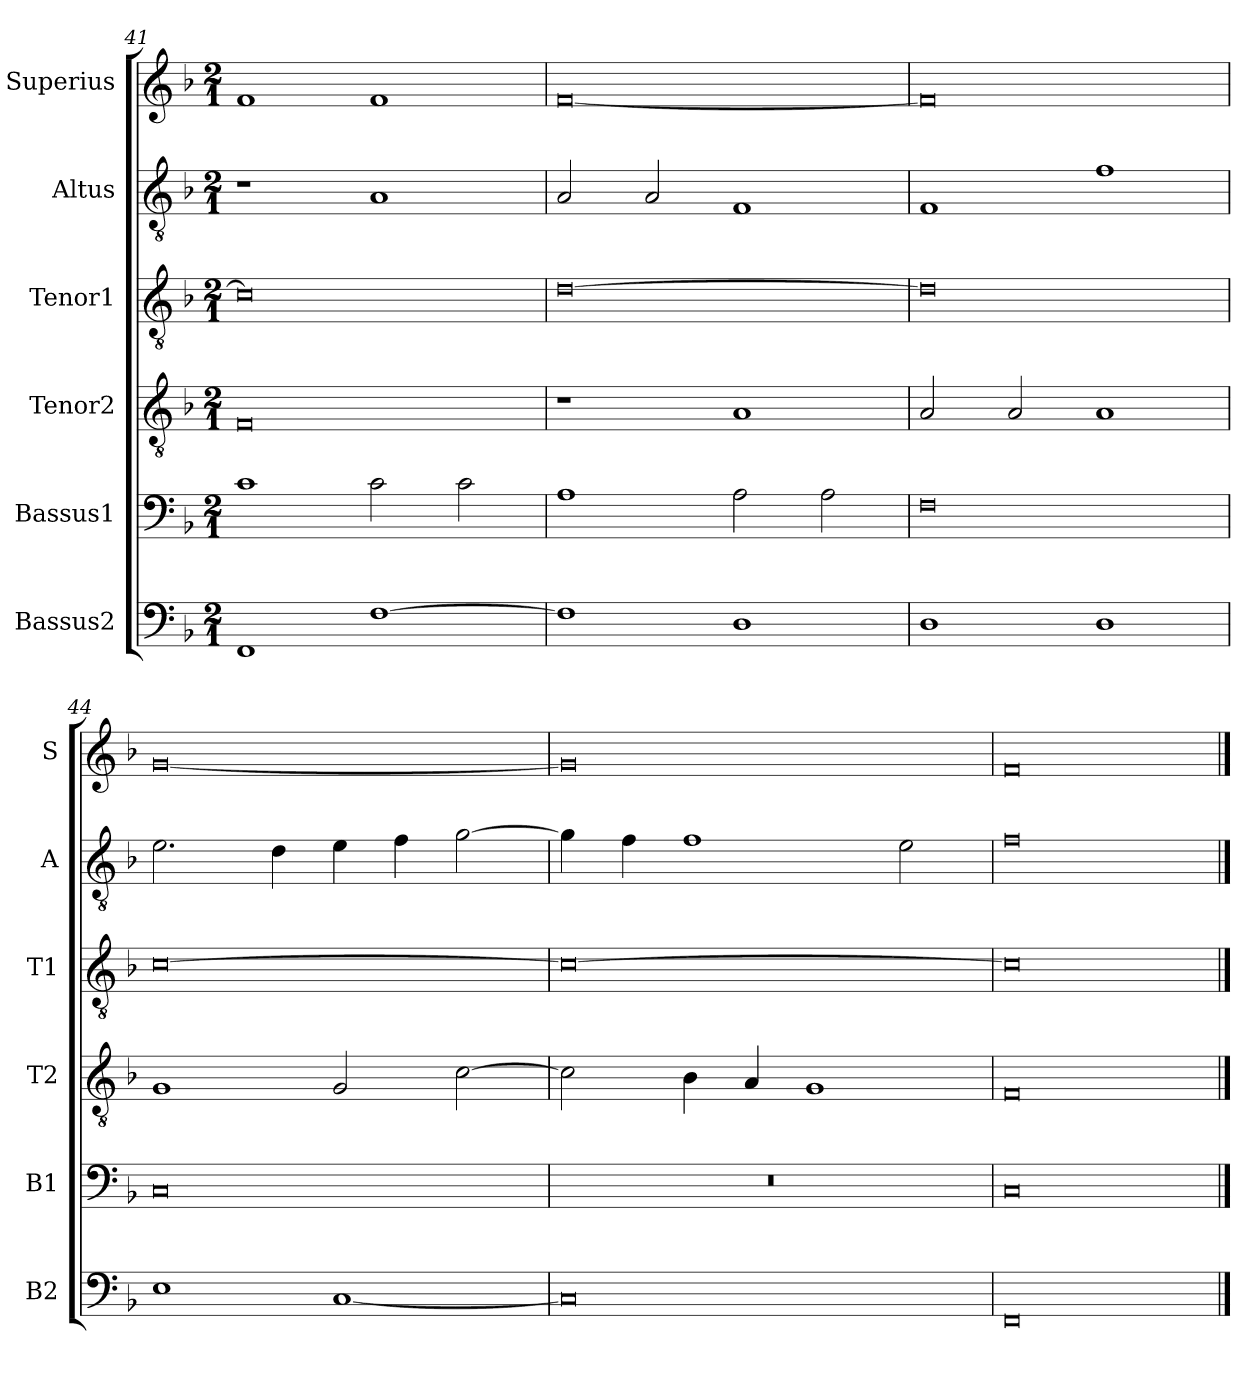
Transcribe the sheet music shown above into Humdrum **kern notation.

**kern	**kern	**kern	**kern	**kern	**kern
*part6	*part5	*part4	*part3	*part2	*part1
*staff6	*staff5	*staff4	*staff3	*staff2	*staff1
*I"Bassus2	*I"Bassus1	*I"Tenor2	*I"Tenor1	*I"Altus	*I"Superius
*I'B2	*I'B1	*I'T2	*I'T1	*I'A	*I'S
*clefF4	*clefF4	*clefGv2	*clefGv2	*clefGv2	*clefG2
*k[b-]	*k[b-]	*k[b-]	*k[b-]	*k[b-]	*k[b-]
*M2/1	*M2/1	*M2/1	*M2/1	*M2/1	*M2/1
=41	=41	=41	=41	=41	=41
1FF	1c	0F	0c]	1r	1f
[1F	2c\	.	.	1A	1f
.	2c\	.	.	.	.
=42	=42	=42	=42	=42	=42
1F]	1A	1r	[0d	2A/	[0f
.	.	.	.	2A/	.
1D	2A\	1A	.	1F	.
.	2A\	.	.	.	.
=43	=43	=43	=43	=43	=43
1D	0F	2A/	0d]	1F	0f]
.	.	2A/	.	.	.
1D	.	1A	.	1f	.
=44	=44	=44	=44	=44	=44
1E	0C	1G	[0c	2.e\	[0g
.	.	.	.	4d\	.
[1C	.	2G/	.	4e\	.
.	.	.	.	4f\	.
.	.	[2c\	.	[2g\	.
=45	=45	=45	=45	=45	=45
0C]	0r	2c\]	0c_	4g\]	0g]
.	.	.	.	4f\	.
.	.	4B-\	.	1f	.
.	.	4A/	.	.	.
.	.	1G	.	.	.
.	.	.	.	2e\	.
=46	=46	=46	=46	=46	=46
0FF	0C	0F	0c]	0f	0f
==	==	==	==	==	==
*-	*-	*-	*-	*-	*-
